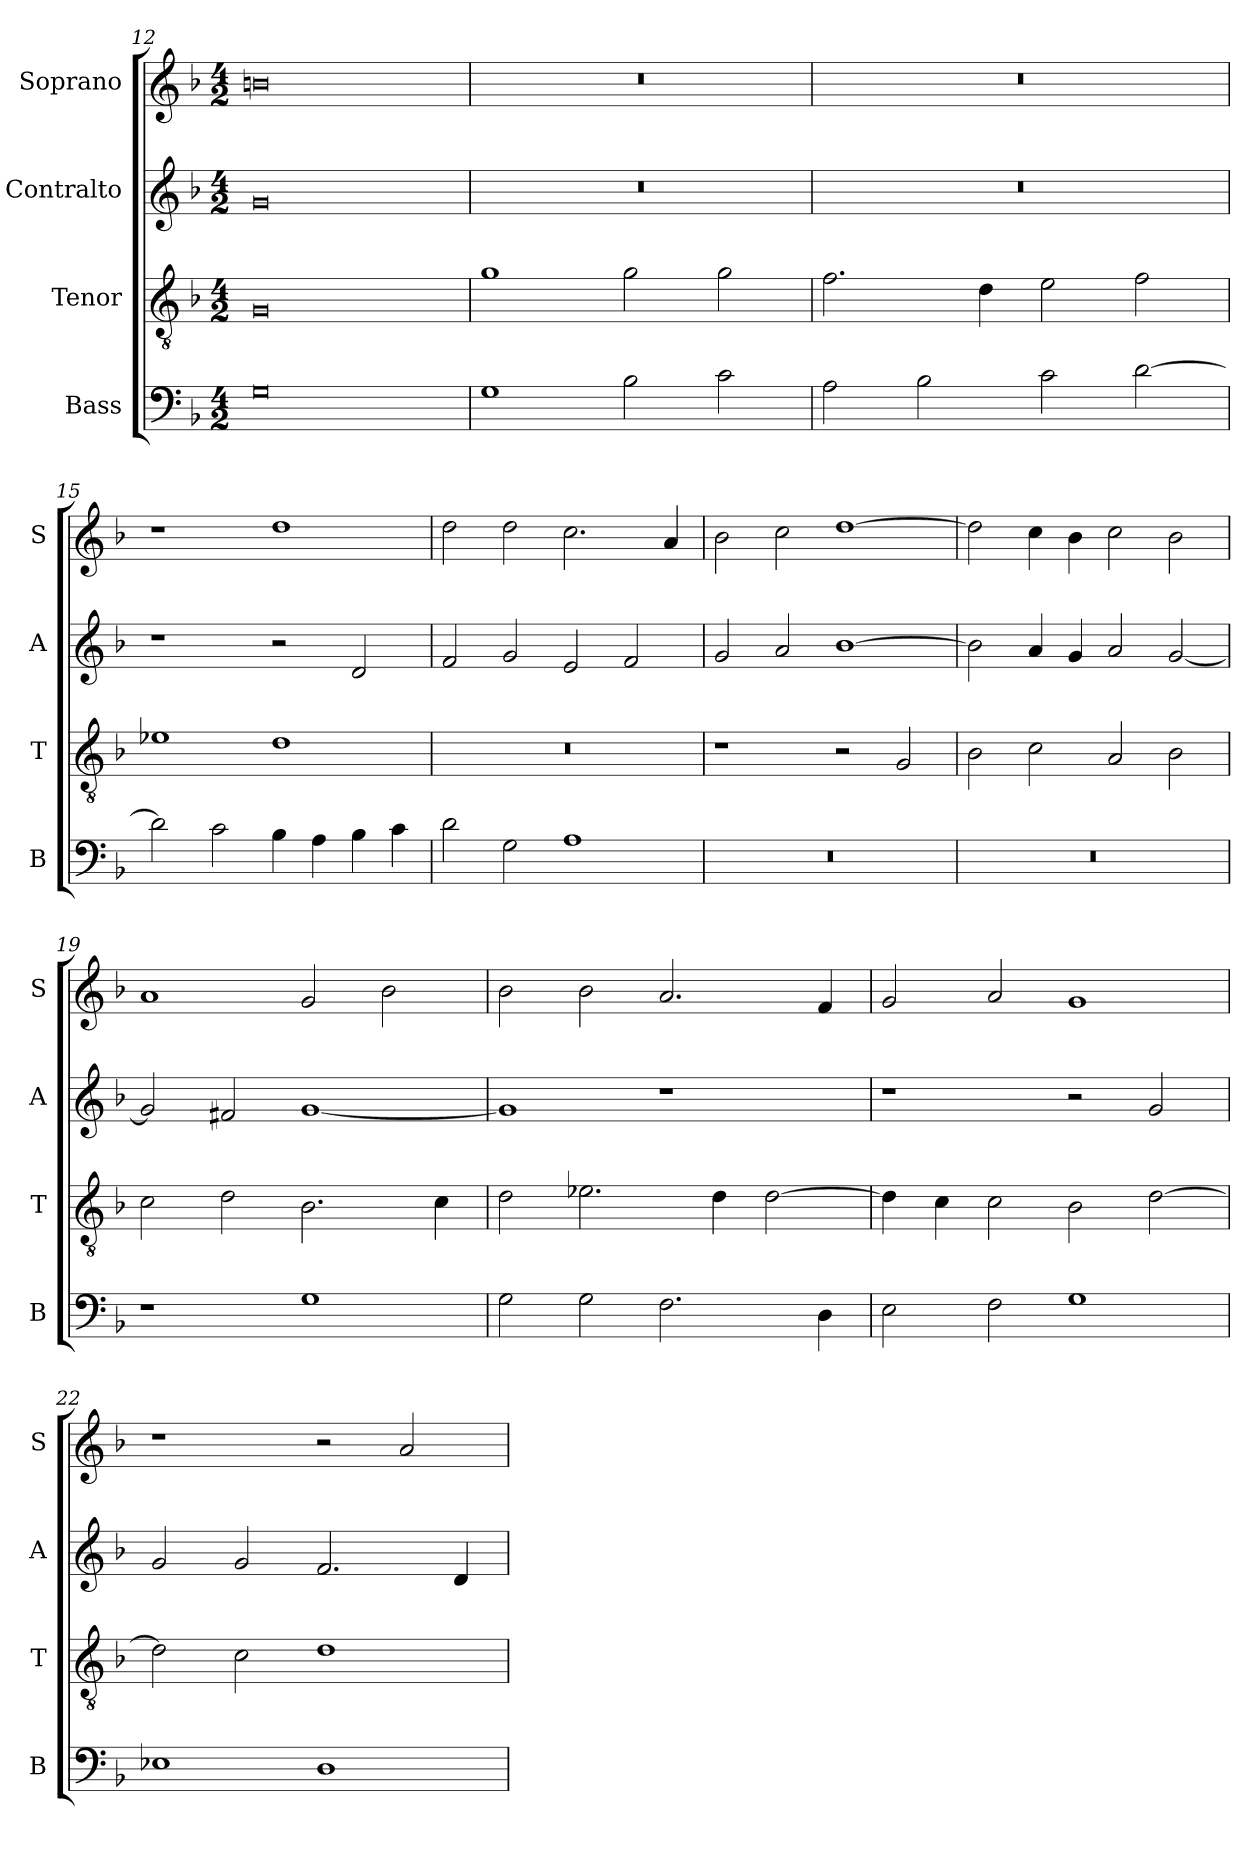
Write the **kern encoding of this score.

**kern	**kern	**kern	**kern
*part4	*part3	*part2	*part1
*staff4	*staff3	*staff2	*staff1
*I"Bass	*I"Tenor	*I"Contralto	*I"Soprano
*I'B	*I'T	*I'A	*I'S
*clefF4	*clefGv2	*clefG2	*clefG2
*k[b-]	*k[b-]	*k[b-]	*k[b-]
*G:dor	*G:dor	*G:dor	*G:dor
*M4/2	*M4/2	*M4/2	*M4/2
=12	=12	=12	=12
0G	0G	0g	0bn
=13	=13	=13	=13
1G	1g	0r	0r
2B-	2g	.	.
2c	2g	.	.
=14	=14	=14	=14
2A	2.f	0r	0r
2B-	.	.	.
.	4d	.	.
2c	2e	.	.
[2d	2f	.	.
=15	=15	=15	=15
2d]	1e-X	1r	1r
2c	.	.	.
4B-	1d	2r	1dd
4A	.	.	.
4B-	.	2d	.
4c	.	.	.
=16	=16	=16	=16
2d	0r	2f	2dd
2G	.	2g	2dd
1A	.	2e	2.cc
.	.	2f	.
.	.	.	4a
=17	=17	=17	=17
0r	1r	2g	2b-
.	.	2a	2cc
.	2r	[1b-	[1dd
.	2G	.	.
=18	=18	=18	=18
0r	2B-	2b-]	2dd]
.	2c	4a	4cc
.	.	4g	4b-
.	2A	2a	2cc
.	2B-	[2g	2b-
=19	=19	=19	=19
1r	2c	2g]	1a
.	2d	2f#X	.
1G	2.B-	[1g	2g
.	.	.	2b-
.	4c	.	.
=20	=20	=20	=20
2G	2d	1g]	2b-
2G	2.e-X	.	2b-
2.F	.	1r	2.a
.	4d	.	.
.	[2d	.	.
4D	.	.	4f
=21	=21	=21	=21
2E	4d]	1r	2g
.	4c	.	.
2F	2c	.	2a
1G	2B-	2r	1g
.	[2d	2g	.
=22	=22	=22	=22
1E-X	2d]	2g	1r
.	2c	2g	.
1D	1d	2.f	2r
.	.	.	2a
.	.	4d	.
=	=	=	=
*-	*-	*-	*-
